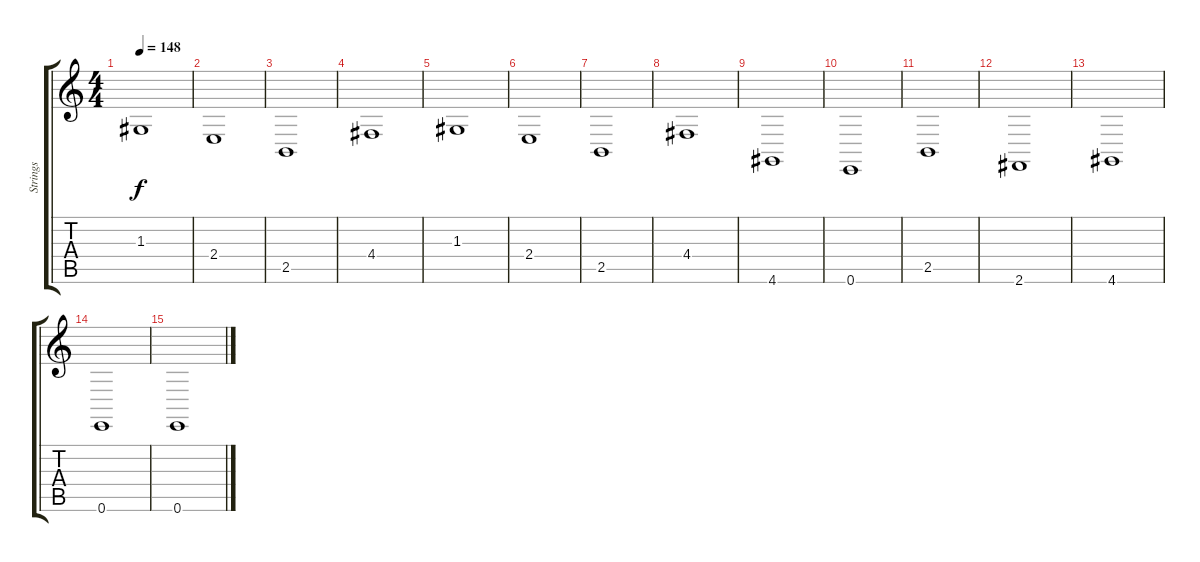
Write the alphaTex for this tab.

\track ("Strings" "Strings") {instrument stringensemble1}
\staff {score tabs}
\tuning (E4 B3 G3 D3 A2 E2) {hide}
\ts (4 4)
\tempo 148
\clef g2
\ks c
1.3.1{dy f volume 9} |
2.4.1 |
2.5.1 |
4.4.1 |
1.3.1{volume 9} |
2.4.1 |
2.5.1 |
4.4.1 |
4.6.1 |
0.6.1 |
2.5.1 |
2.6.1 |
4.6.1 |
0.6.1 |
0.6.1
